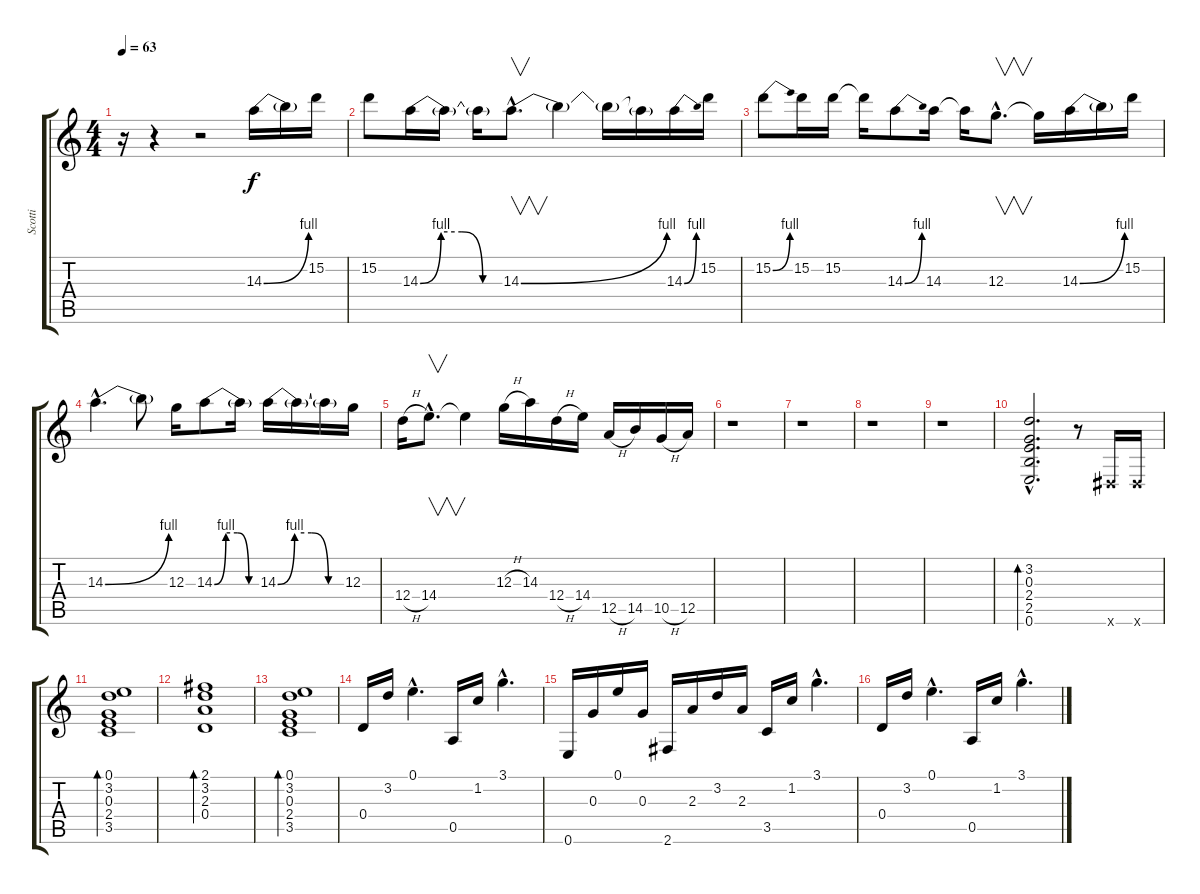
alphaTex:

\track ("Scotti" "Scotti") {instrument distortionguitar}
\staff {score tabs}
\tuning (E4 B3 G3 D3 A2 E2) {hide}
\ts (4 4)
\tempo 63
\clef g2
\ks c
r.16{dy f instrument distortionguitar} r.4 r.2 14.3{be (bend 0 0 60 4)}.16 14.3{t}.16 15.2.16 |
15.2.8 14.3{be (custom 0 0 15 4 30 4 45 0 60 0)}.16 14.3{t}.16 14.3{t}.16 14.3{be (bend 0 0 60 4) hac}.8{v d} 14.3{t}.4 14.3{t}.16 14.3{t}.16 14.3{be (bend 0 0 60 4)}.16 15.2.16 |
15.2{be (bend 0 0 60 4)}.8 15.2.16 15.2.16 15.2{t}.16 14.3{be (bend 0 0 60 4)}.8 14.3.16 14.3{t}.16 12.3{hac}.8{v d} 12.3{t}.16 14.3{be (bend 0 0 60 4)}.16 14.3{t}.16 15.2.16 |
14.3{be (bend 0 0 60 4) hac}.4{d} 14.3{t}.8 12.3.16 14.3{be (custom 0 0 15 4 30 4 45 0 60 0)}.8 14.3{t}.16 14.3{be (custom 0 0 15 4 30 4 45 0 60 0)}.16 14.3{t}.16 14.3{t}.16 12.3.16 |
12.4{h}.16 14.4{hac}.8{v d} 14.4{t}.4 12.3{h}.16 14.3.16 12.4{h}.16 14.4.16 12.5{h}.16 14.5.16 10.5{h}.16 12.5.16 |
r.1 |
r.1 |
r.1 |
r.1 |
(3.2{hac} 0.3{hac} 2.4{hac} 2.5{hac} 0.6{hac}).2{d bd 60 instrument electricguitarclean} r.8 -1.6{x}.16 -1.6{x}.16 |
(0.1 3.2 0.3 2.4 3.5).1{bd 60} |
(2.1 3.2 2.3 0.4).1{bd 60} |
(0.1 3.2 0.3 2.4 3.5).1{bd 60} |
0.4.16{instrument distortionguitar} 3.2.16 0.1{hac}.4{d} 0.5.16 1.2.16 3.1{hac}.4{d} |
0.6.16 0.3.16 0.1.16 0.3.16 2.6.16 2.3.16 3.2.16 2.3.16 3.5.16 1.2.16 3.1{hac}.4{d} |
0.4.16 3.2.16 0.1{hac}.4{d} 0.5.16 1.2.16 3.1{hac}.4{d}
